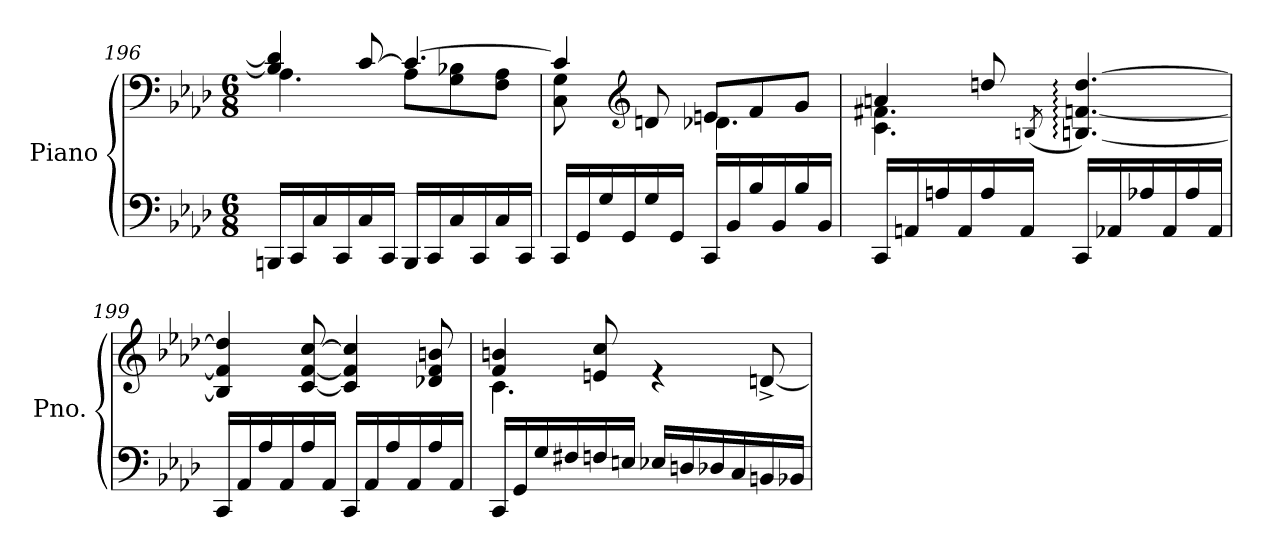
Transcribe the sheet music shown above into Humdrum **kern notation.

**kern	**kern
*part1	*part1
*staff2	*staff1
*I"Piano	*
*I'Pno.	*
!!LO:LB:g=z
*clefF4	*clefF4
*k[b-e-a-d-]	*k[b-e-a-d-]
*M6/8	*M6/8
=196	=196
*	*^
16BBBn/LL	4B/] 4d/]	4.A-\
16CC/	.	.
16C/	.	.
16CC/	.	.
16C/	[8c/	.
16CC/JJ	.	.
16BBB/LL	4.c/_	8A-\L
16CC/	.	.
16C/	.	8G\ 8B-X\
16CC/	.	.
16C/	.	8F\ 8A-\J
16CC/JJ	.	.
=197	=197	=197
16CC/LL	4c/]	8C\ 8G\
16GG/	.	.
16G/	.	4ryy
16GG/	.	.
*	*clefG2	*
16G/	8dn/	.
16GG/JJ	.	.
16CC/LL	8en/L	4.d-X\
16BB-/	.	.
16B-/	8f/	.
16BB-/	.	.
16B-/	8g/J	.
16BB-/JJ	.	.
=198	=198	=198
16CC/LL	4an/	4.c\ 4.f#X\
16AAn/	.	.
16An/	.	.
16AA/	.	.
16A/	8ddn/	.
16AA/JJ	.	.
.	(>8qBn/	.
16CC/LL	[4.B/: [4.fn/: [4.dd/:)	4.ryy
16AA-X/	.	.
16A-X/	.	.
16AA-/	.	.
16A-/	.	.
16AA-/JJ	.	.
*	*v	*v
=199	=199
16CC/LL	4B/] 4f/] 4dd/]
16AA-/	.
16A-/	.
16AA-/	.
16A-/	[8c/ [8f/ [8cc/
16AA-/JJ	.
16CC/LL	4c/] 4f/] 4cc/]
16AA-/	.
16A-/	.
16AA-/	.
16A-/	8d-X/ 8f/ 8bn/
16AA-/JJ	.
!!LO:LB:g=z
=200	=200
*	*^
16CC/LL	4f/ 4bn/	4.c\
16GG/	.	.
16G/	.	.
16F#X/	.	.
16Fn/	8en/ 8cc/	.
16En/JJ	.	.
16E-X/LL	4re	4.ryy
16Dn/	.	.
16D-X/	.	.
16C/	.	.
16BBn/	[8dn^/	.
16BB-X/JJ	.	.
*	*v	*v
=	=
*-	*-
